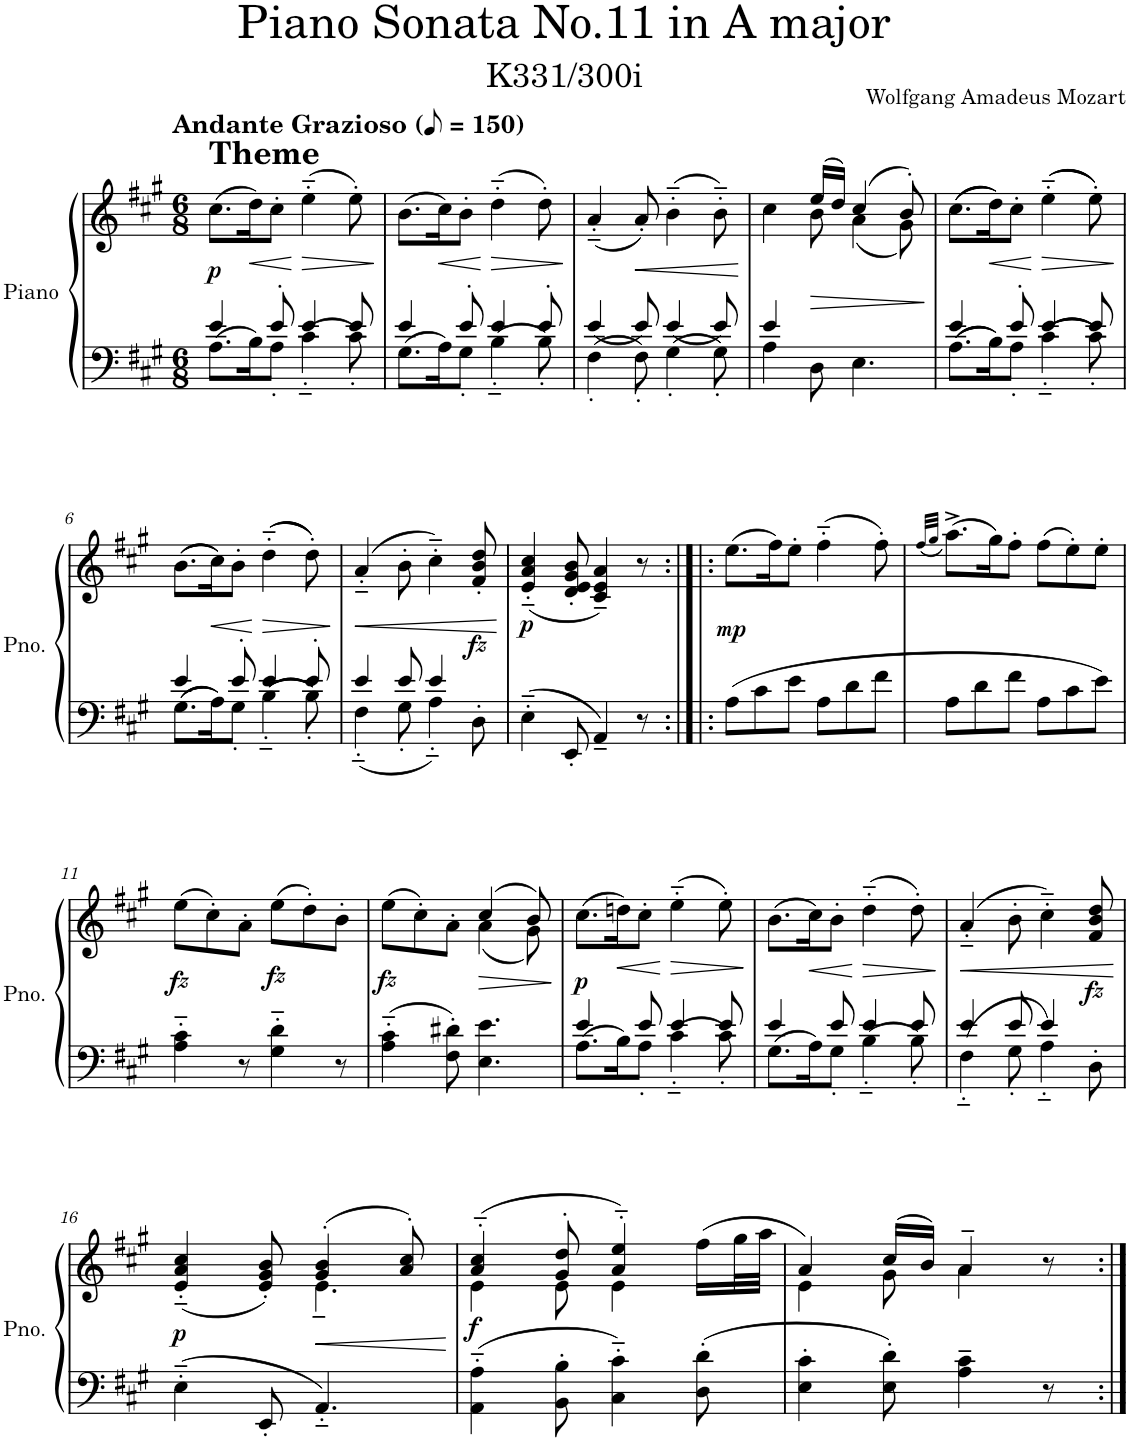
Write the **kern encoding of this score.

**kern	**kern	**dynam
*part1	*part1	*part1
*staff2	*staff1	*staff1/2
*I"Piano	*	*
*I'Pno.	*	*
*clefF4	*clefG2	*
*k[f#c#g#]	*k[f#c#g#]	*
*M6/8	*M6/8	*
*MM75	*MM75	*
=1	=1	=1
*^	*	*
!	!	!LO:TX:a:B:t=Andante Grazioso	!
!	!	!LO:TX:a:B:t=Theme	!
!	!	!	!LO:DY:b
8.A\L	4e/	(8.cc#\L	p
!	!	!	!LO:HP:b
16B\K	.	16dd\K)	<
8A'\J	8e'/	8cc#'\J	.
!	!	!	!LO:HP:n=1:b
4c#'~\	4e/	(4ee'~\	[ >
8c#'\	8e/	8ee'\)	.
*v	*v	*	*
.	.	]
=2	=2	=2
*^	*	*
8.G#\L	4e/	(8.b\L	.
!	!	!	!LO:HP:b
16A\K	.	16cc#\K)	<
8G#'\J	8e'>/	8b'\J	.
!	!	!	!LO:HP:n=1:b
4B'~\	4e/	(4dd'~\	[ >
8B'\	8e'/	8dd'\)	.
*v	*v	*	*
.	.	]
=3	=3	=3
*^	*	*
4F#'\	4e/	(4a'~/	.
!	!	!	!LO:HP:b
8F#'\	8e/	8a'/)	<
4G#'\	4e/	(4b'~\	.
8G#'\	8e/	8b'~\)	.
*v	*v	*	*
.	.	[
=4	=4	=4
*^	*^	*
4A\	4e/	4cc#\	4ryy	.
!	!	!	!	!LO:HP:b
8D\	2ryy	(16ee/LL	8b\	>
.	.	16dd/JJ)	.	.
4.E\	.	(4cc#/	(4a\	.
.	.	8b'/)	8g#\)	.
*v	*v	*	*	*
*	*v	*v	*
.	.	]
=5	=5	=5
*^	*	*
8.A\L	4e/	((8.cc#\L	.
!	!	!	!LO:HP:b
16B\K	.	16dd\K))	<
8A'\J	8e'/	8cc#'\J	.
!	!	!	!LO:HP:n=1:b
4c#'~\	4e/	((4ee'~\	[ >
8c#'\	8e/	8ee'\))	.
*v	*v	*	*
.	.	]
!!LO:LB:g=z
=6	=6	=6
*^	*	*
8.G#\L	4e/	((8.b\L	.
!	!	!	!LO:HP:b
16A\K	.	16cc#\K))	<
8G#'\J	8e'/	8b'\J	.
!	!	!	!LO:HP:n=1:b
4B'~\	4e/	((4dd'~\	[ >
8B'\	8e'/	8dd'\))	.
*v	*v	*	*
.	.	]
=7	=7	=7
*^	*	*
!	!	!	!LO:HP:b
4e/	4F#'~\	(4a'~/	<
8e/	8G#'\	8b'\	.
4e/	4A'~\	4cc#'~\)	.
!	!	!	!LO:DY:b
8D'\	8ryy	8f#/' 8b/' 8dd/'	fz
*v	*v	*	*
.	.	[
=8	=8	=8
!	!	!LO:DY:b
4E'~\	(4e/'~ 4a/'~ 4cc#/'~	p
8EE'/	8d/' 8e/' 8g#/' 8b/'	.
4AA~/	4c#/~ 4e/~ 4a/~)	.
8r	8r	.
=9:|!|:	=9:|!|:	=9:|!|:
!	!	!LO:DY:b
8A\L	(8.ee\L	mp
8c#\	.	.
.	16ff#\K)	.
8e\J	8ee'\J	.
8A\L	(4ff#'~\	.
8d\	.	.
8f#\J	8ff#'\)	.
=10	=10	=10
.	(32qff#/LLL	.
.	32qgg#/JJJ	.
8A\L	(8.aa^\L)	.
8d\	.	.
.	16gg#\K)	.
8f#\J	8ff#'\J	.
8A\L	(8ff#\L	.
8c#\	8ee'\)	.
8e\J	8ee'\J	.
!!LO:LB:g=z
=11	=11	=11
!	!	!LO:DY:b
4A\'~ 4c#\'~	(8ee\L	fz
.	8cc#'\)	.
8r	8a'\J	.
!	!	!LO:DY:b
4G#\'~ 4d\'~	(8ee\L	fz
.	8dd'\)	.
8r	8b'\J	.
=12	=12	=12
*	*^	*
!	!	!	!LO:DY:b
4A\'~ 4c#\'~	(>8ee\L	4.ryy	fz
.	8cc#'>\)	.	.
8F#\' 8d#X\'	8a'>\J	.	.
!	!	!	!LO:HP:b
4.E\ 4.e\	(4cc#/	(4a\	>
.	8b/)	8g#\)	.
*	*v	*v	*
.	.	]
=13	=13	=13
*^	*	*
!	!	!	!LO:DY:b
8.A\L	4e/	(8.cc#\L	p
!	!	!	!LO:HP:b
16B\K	.	16ddn\K)	<
8A'\J	8e/	8cc#'\J	.
!	!	!	!LO:HP:n=1:b
4c#'~\	4e/	(4ee'~\	[ >
8c#'\	8e/	8ee'\)	.
*v	*v	*	*
.	.	]
=14	=14	=14
*^	*	*
8.G#\L	4e/	(8.b\L	.
!	!	!	!LO:HP:b
16A\K	.	16cc#\K)	<
8G#'\J	8e/	8b'\J	.
!	!	!	!LO:HP:n=1:b
4B'~\	4e/	(4dd'~\	[ >
8B'\	8e/	8dd'\)	.
*v	*v	*	*
.	.	]
=15	=15	=15
*^	*	*
!	!	!	!LO:HP:b
4F#'~\	4e/	(4a'~/	<
8G#'\	8e/	8b'\	.
4A'~\	4e/	4cc#'~\)	.
!	!	!	!LO:DY:b
8D'>\	8ryy	8f#/ 8b/ 8dd/	fz
*v	*v	*	*
.	.	[
!!LO:LB:g=z
=16	=16	=16
*	*^	*
!	!	!	!LO:DY:b
4E'~\	(<4e/'~ 4a/'~ 4cc#/'~	4.ryy	p
8EE'/	8e/'< 8g#/'< 8b/'<)	.	.
!	!	!	!LO:HP:b
4.AA'~/	(4g#/' 4b/'	4.e~\	<
.	8a/'> 8cc#/'>)	.	.
*	*v	*v	*
.	.	[
=17	=17	=17
*	*^	*
!	!	!	!LO:DY:b
4AA\'~ 4A\'~	(4a/'~ 4cc#/'~	4e\	f
8BB\' 8B\'	8g#/' 8dd/'	8e\	.
4C#\'~ 4c#\'~	4a/'~ 4ee/'~)	4e\	.
8D\' 8d\'	(>16ff#\LL	8ryy	.
.	32gg#\L	.	.
.	32aa\JJJ	.	.
=18	=18	=18	=18
4E\' 4c#\'	4a/)	4e\	.
8E\' 8d\'	(16cc#/LL	8g#\	.
.	16b/JJ)	.	.
4A\~ 4c#\~	4a~/	4a\	.
8r	8r	8ryy	.
*	*v	*v	*
=:|!	=:|!	=:|!
*-	*-	*-
